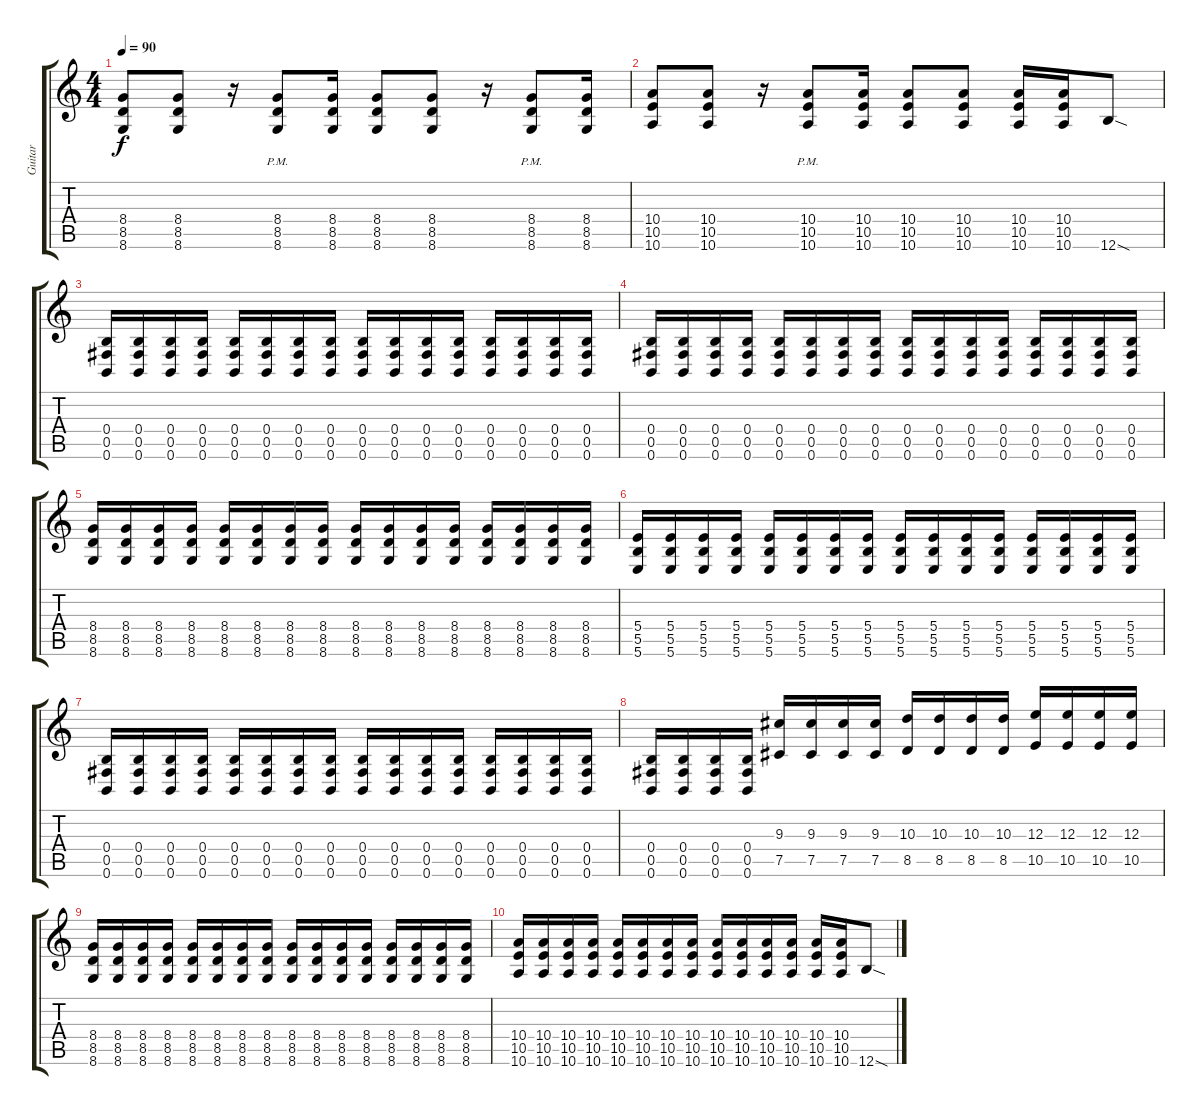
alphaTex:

\track ("Guitar" "Guitar") {instrument electricguitarmuted}
\staff {score tabs}
\tuning (Db4 Ab3 E3 B2 Gb2 B1) {hide}
\ts (4 4)
\tempo 90
\clef g2
\ks c
(8.4 8.5 8.6).8{dy f} (8.4 8.5 8.6).8 r.16 (8.4{pm} 8.5{pm} 8.6{pm}).8 (8.4 8.5 8.6).16 (8.4 8.5 8.6).8 (8.4 8.5 8.6).8 r.16 (8.4{pm} 8.5{pm} 8.6{pm}).8 (8.4 8.5 8.6).16 |
(10.4 10.5 10.6).8 (10.4 10.5 10.6).8 r.16 (10.4{pm} 10.5{pm} 10.6{pm}).8 (10.4 10.5 10.6).16 (10.4 10.5 10.6).8 (10.4 10.5 10.6).8 (10.4 10.5 10.6).16 (10.4 10.5 10.6).16 12.6{sod}.8 |
(0.4 0.5 0.6).16{volume 11} (0.4 0.5 0.6).16 (0.4 0.5 0.6).16 (0.4 0.5 0.6).16 (0.4 0.5 0.6).16 (0.4 0.5 0.6).16 (0.4 0.5 0.6).16 (0.4 0.5 0.6).16 (0.4 0.5 0.6).16 (0.4 0.5 0.6).16 (0.4 0.5 0.6).16 (0.4 0.5 0.6).16 (0.4 0.5 0.6).16 (0.4 0.5 0.6).16 (0.4 0.5 0.6).16 (0.4 0.5 0.6).16 |
(0.4 0.5 0.6).16 (0.4 0.5 0.6).16 (0.4 0.5 0.6).16 (0.4 0.5 0.6).16 (0.4 0.5 0.6).16 (0.4 0.5 0.6).16 (0.4 0.5 0.6).16 (0.4 0.5 0.6).16 (0.4 0.5 0.6).16 (0.4 0.5 0.6).16 (0.4 0.5 0.6).16 (0.4 0.5 0.6).16 (0.4 0.5 0.6).16 (0.4 0.5 0.6).16 (0.4 0.5 0.6).16 (0.4 0.5 0.6).16 |
(8.4 8.5 8.6).16 (8.4 8.5 8.6).16 (8.4 8.5 8.6).16 (8.4 8.5 8.6).16 (8.4 8.5 8.6).16 (8.4 8.5 8.6).16 (8.4 8.5 8.6).16 (8.4 8.5 8.6).16 (8.4 8.5 8.6).16 (8.4 8.5 8.6).16 (8.4 8.5 8.6).16 (8.4 8.5 8.6).16 (8.4 8.5 8.6).16 (8.4 8.5 8.6).16 (8.4 8.5 8.6).16 (8.4 8.5 8.6).16 |
(5.4 5.5 5.6).16 (5.4 5.5 5.6).16 (5.4 5.5 5.6).16 (5.4 5.5 5.6).16 (5.4 5.5 5.6).16 (5.4 5.5 5.6).16 (5.4 5.5 5.6).16 (5.4 5.5 5.6).16 (5.4 5.5 5.6).16 (5.4 5.5 5.6).16 (5.4 5.5 5.6).16 (5.4 5.5 5.6).16 (5.4 5.5 5.6).16 (5.4 5.5 5.6).16 (5.4 5.5 5.6).16 (5.4 5.5 5.6).16 |
(0.4 0.5 0.6).16 (0.4 0.5 0.6).16 (0.4 0.5 0.6).16 (0.4 0.5 0.6).16 (0.4 0.5 0.6).16 (0.4 0.5 0.6).16 (0.4 0.5 0.6).16 (0.4 0.5 0.6).16 (0.4 0.5 0.6).16 (0.4 0.5 0.6).16 (0.4 0.5 0.6).16 (0.4 0.5 0.6).16 (0.4 0.5 0.6).16 (0.4 0.5 0.6).16 (0.4 0.5 0.6).16 (0.4 0.5 0.6).16 |
(0.4 0.5 0.6).16 (0.4 0.5 0.6).16 (0.4 0.5 0.6).16 (0.4 0.5 0.6).16 (9.3 7.5).16 (9.3 7.5).16 (9.3 7.5).16 (9.3 7.5).16 (10.3 8.5).16 (10.3 8.5).16 (10.3 8.5).16 (10.3 8.5).16 (12.3 10.5).16 (12.3 10.5).16 (12.3 10.5).16 (12.3 10.5).16 |
(8.4 8.5 8.6).16 (8.4 8.5 8.6).16 (8.4 8.5 8.6).16 (8.4 8.5 8.6).16 (8.4 8.5 8.6).16 (8.4 8.5 8.6).16 (8.4 8.5 8.6).16 (8.4 8.5 8.6).16 (8.4 8.5 8.6).16 (8.4 8.5 8.6).16 (8.4 8.5 8.6).16 (8.4 8.5 8.6).16 (8.4 8.5 8.6).16 (8.4 8.5 8.6).16 (8.4 8.5 8.6).16 (8.4 8.5 8.6).16 |
(10.4 10.5 10.6).16 (10.4 10.5 10.6).16 (10.4 10.5 10.6).16 (10.4 10.5 10.6).16 (10.4 10.5 10.6).16 (10.4 10.5 10.6).16 (10.4 10.5 10.6).16 (10.4 10.5 10.6).16 (10.4 10.5 10.6).16 (10.4 10.5 10.6).16 (10.4 10.5 10.6).16 (10.4 10.5 10.6).16 (10.4 10.5 10.6).16 (10.4 10.5 10.6).16 12.6{sod}.8
